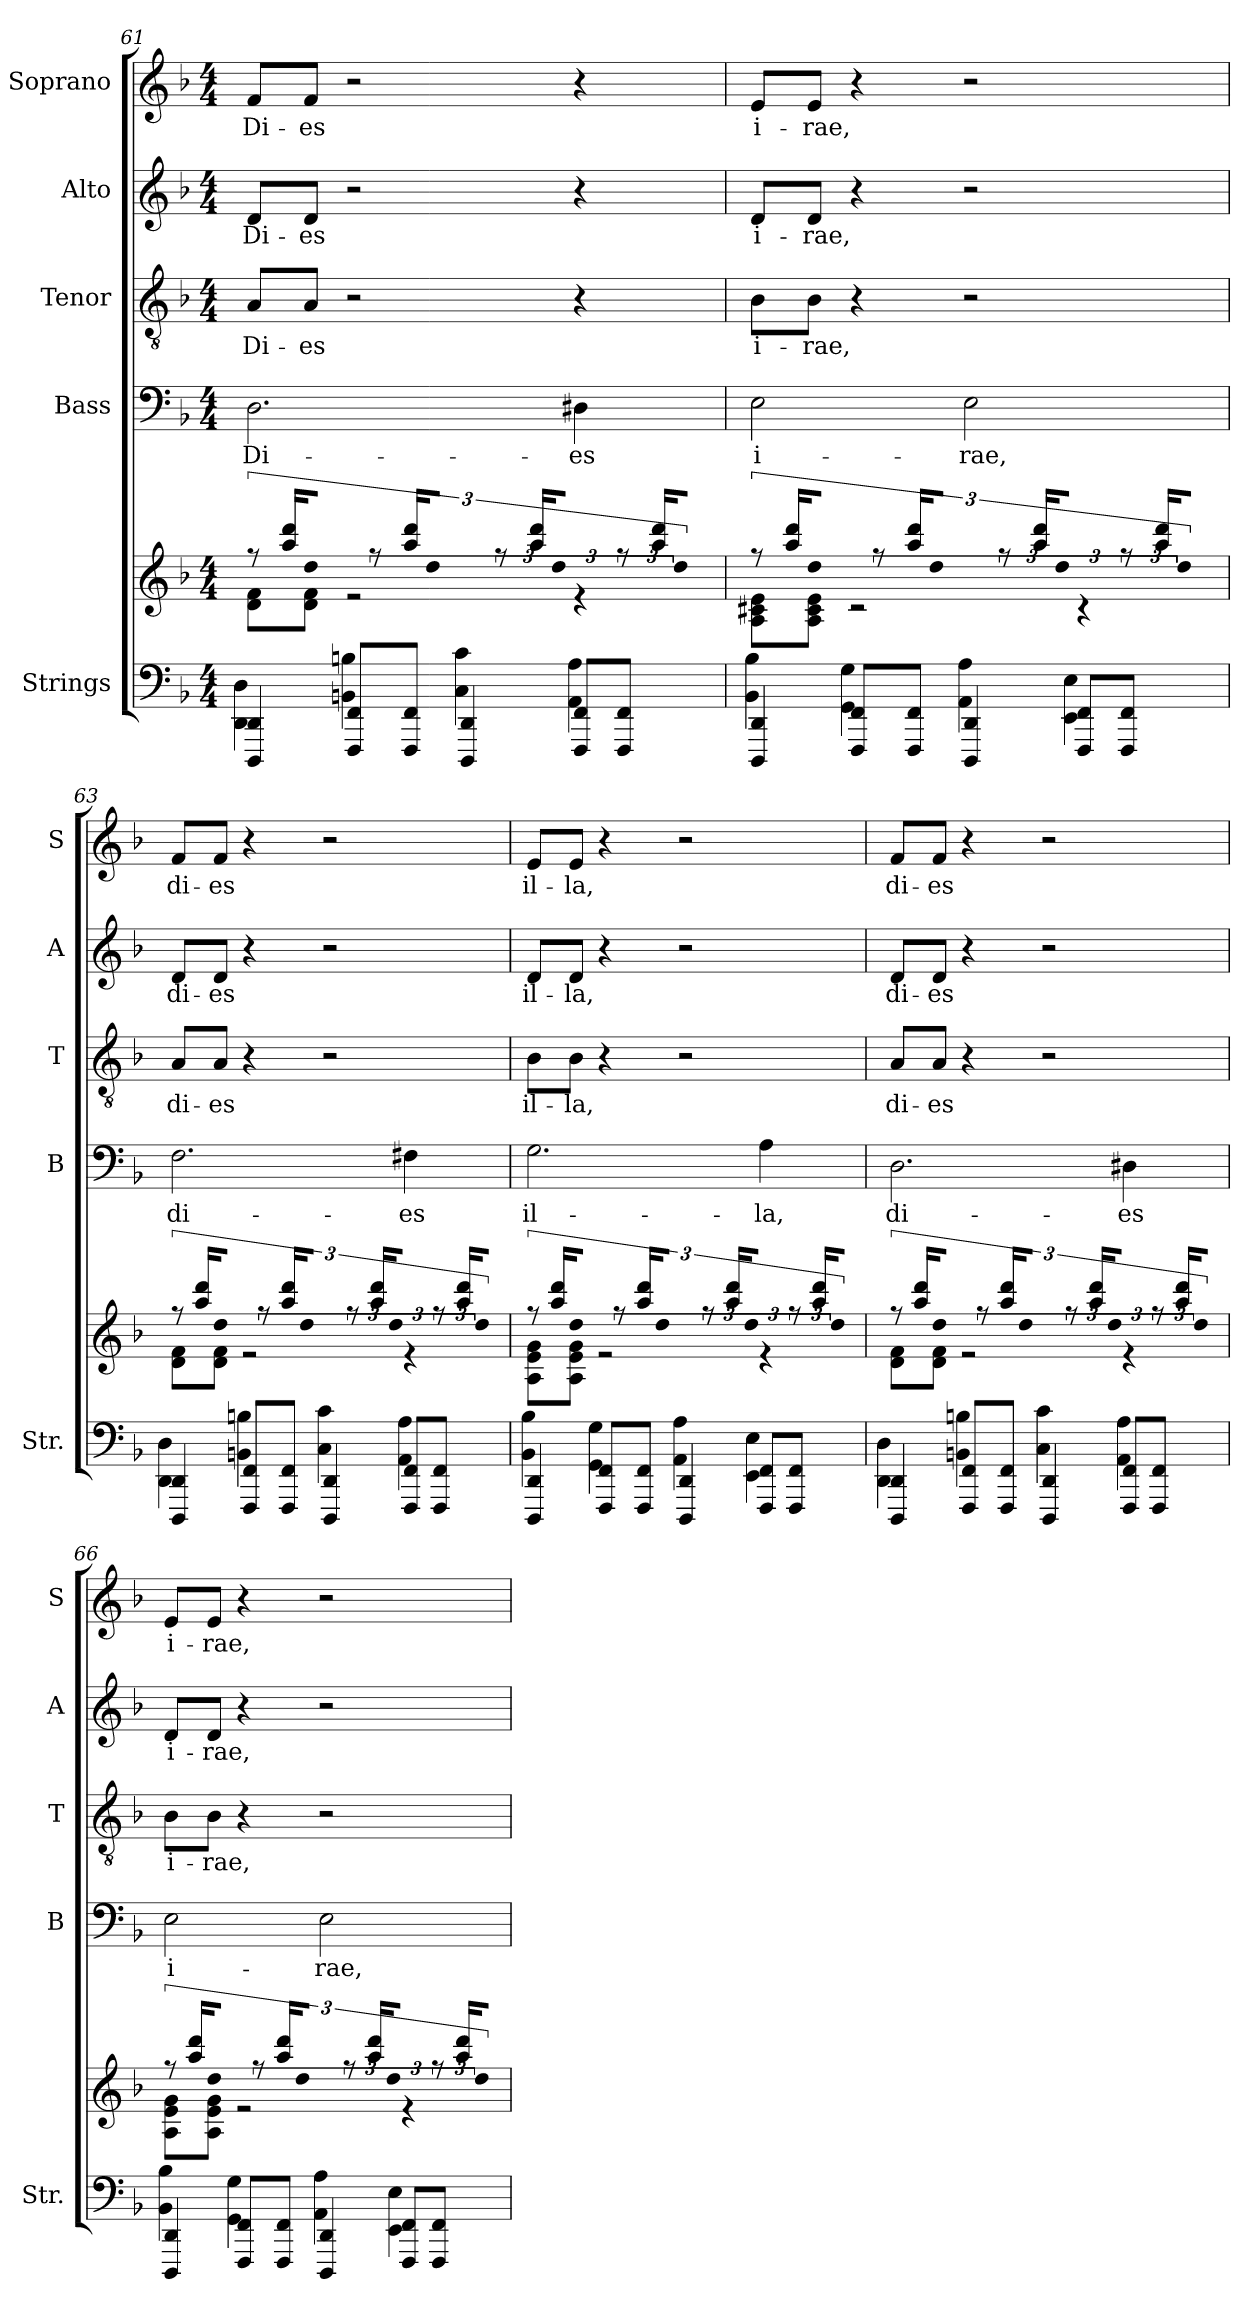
**kern	**kern	**kern	**text	**kern	**text	**kern	**text	**kern	**text
*part5	*part5	*part4	*part4	*part3	*part3	*part2	*part2	*part1	*part1
*staff6	*staff5	*staff4	*staff4	*staff3	*staff3	*staff2	*staff2	*staff1	*staff1
*I"Strings	*	*I"Bass	*	*I"Tenor	*	*I"Alto	*	*I"Soprano	*
*I'Str.	*	*I'B	*	*I'T	*	*I'A	*	*I'S	*
*clefF4	*clefG2	*clefF4	*	*clefGv2	*	*clefG2	*	*clefG2	*
*k[b-]	*k[b-]	*k[b-]	*	*k[b-]	*	*k[b-]	*	*k[b-]	*
*F:	*F:	*F:	*	*F:	*	*F:	*	*F:	*
*M4/4	*M4/4	*M4/4	*	*M4/4	*	*M4/4	*	*M4/4	*
=61	=61	=61	=61	=61	=61	=61	=61	=61	=61
*^	*^	*	*	*	*	*	*	*	*
!	!	!	!	!	!LO:LY:b	!	!LO:LY:b	!	!LO:LY:b	!	!LO:LY:b
4DDD/ 4DD/	4DD\ 4D\	12r	8d\ 8f\L	2.D\	Di-	8A/L	Di-	8d/L	Di-	8f/L	Di-
.	.	24aa/ 24ddd/KL	.	.	.	.	.	.	.	.	.
!	!	!	!	!	!	!	!LO:LY:b	!	!LO:LY:b	!	!LO:LY:b
.	.	8dd/J	8d\ 8f\J	.	.	8A/J	-es	8d/J	-es	8f/J	-es
8FFF/ 8FF/L	4BBn\ 4Bn\	12r	2r	.	.	2r	.	2r	.	2r	.
.	.	24aa/ 24ddd/KL	.	.	.	.	.	.	.	.	.
8FFF/ 8FF/J	.	8dd/J	.	.	.	.	.	.	.	.	.
4DDD/ 4DD/	4C\ 4c\	12r	.	.	.	.	.	.	.	.	.
.	.	24aa/ 24ddd/KL	.	.	.	.	.	.	.	.	.
.	.	8dd/J	.	.	.	.	.	.	.	.	.
!	!	!	!	!	!LO:LY:b	!	!	!	!	!	!
8FFF/ 8FF/L	4AA\ 4A\	12r	4r	4D#X\	-es	4r	.	4r	.	4r	.
.	.	24aa/ 24ddd/KL	.	.	.	.	.	.	.	.	.
8FFF/ 8FF/J	.	8dd/J	.	.	.	.	.	.	.	.	.
!!LO:LB:g=z
=62	=62	=62	=62	=62	=62	=62	=62	=62	=62	=62	=62
!	!	!	!	!	!LO:LY:b	!	!LO:LY:b	!	!LO:LY:b	!	!LO:LY:b
4DDD/ 4DD/	4BB-\ 4B-\	12r	8A\ 8c#X\ 8e\L	2E\	i-	8B-\L	i-	8d/L	i-	8e/L	i-
.	.	24aa/ 24ddd/KL	.	.	.	.	.	.	.	.	.
!	!	!	!	!	!	!	!LO:LY:b	!	!LO:LY:b	!	!LO:LY:b
.	.	8dd/J	8A\ 8c#\ 8e\J	.	.	8B-\J	-rae,	8d/J	-rae,	8e/J	-rae,
8FFF/ 8FF/L	4GG\ 4G\	12r	2r	.	.	4r	.	4r	.	4r	.
.	.	24aa/ 24ddd/KL	.	.	.	.	.	.	.	.	.
8FFF/ 8FF/J	.	8dd/J	.	.	.	.	.	.	.	.	.
!	!	!	!	!	!LO:LY:b	!	!	!	!	!	!
4DDD/ 4DD/	4AA\ 4A\	12r	.	2E\	-rae,	2r	.	2r	.	2r	.
.	.	24aa/ 24ddd/KL	.	.	.	.	.	.	.	.	.
.	.	8dd/J	.	.	.	.	.	.	.	.	.
8FFF/ 8FF/L	4EE\ 4E\	12r	4r	.	.	.	.	.	.	.	.
.	.	24aa/ 24ddd/KL	.	.	.	.	.	.	.	.	.
8FFF/ 8FF/J	.	8dd/J	.	.	.	.	.	.	.	.	.
=63	=63	=63	=63	=63	=63	=63	=63	=63	=63	=63	=63
!	!	!	!	!	!LO:LY:b	!	!LO:LY:b	!	!LO:LY:b	!	!LO:LY:b
4DDD/ 4DD/	4DD\ 4D\	12r	8d\ 8f\L	2.F\	di-	8A/L	di-	8d/L	di-	8f/L	di-
.	.	24aa/ 24ddd/KL	.	.	.	.	.	.	.	.	.
!	!	!	!	!	!	!	!LO:LY:b	!	!LO:LY:b	!	!LO:LY:b
.	.	8dd/J	8d\ 8f\J	.	.	8A/J	-es	8d/J	-es	8f/J	-es
8FFF/ 8FF/L	4BBn\ 4Bn\	12r	2r	.	.	4r	.	4r	.	4r	.
.	.	24aa/ 24ddd/KL	.	.	.	.	.	.	.	.	.
8FFF/ 8FF/J	.	8dd/J	.	.	.	.	.	.	.	.	.
4DDD/ 4DD/	4C\ 4c\	12r	.	.	.	2r	.	2r	.	2r	.
.	.	24aa/ 24ddd/KL	.	.	.	.	.	.	.	.	.
.	.	8dd/J	.	.	.	.	.	.	.	.	.
!	!	!	!	!	!LO:LY:b	!	!	!	!	!	!
8FFF/ 8FF/L	4AA\ 4A\	12r	4r	4F#X\	-es	.	.	.	.	.	.
.	.	24aa/ 24ddd/KL	.	.	.	.	.	.	.	.	.
8FFF/ 8FF/J	.	8dd/J	.	.	.	.	.	.	.	.	.
=64	=64	=64	=64	=64	=64	=64	=64	=64	=64	=64	=64
!	!	!	!	!	!LO:LY:b	!	!LO:LY:b	!	!LO:LY:b	!	!LO:LY:b
4DDD/ 4DD/	4BB-\ 4B-\	12r	8A\ 8e\ 8g\L	2.G\	il-	8B-\L	il-	8d/L	il-	8e/L	il-
.	.	24aa/ 24ddd/KL	.	.	.	.	.	.	.	.	.
!	!	!	!	!	!	!	!LO:LY:b	!	!LO:LY:b	!	!LO:LY:b
.	.	8dd/J	8A\ 8e\ 8g\J	.	.	8B-\J	-la,	8d/J	-la,	8e/J	-la,
8FFF/ 8FF/L	4GG\ 4G\	12r	2r	.	.	4r	.	4r	.	4r	.
.	.	24aa/ 24ddd/KL	.	.	.	.	.	.	.	.	.
8FFF/ 8FF/J	.	8dd/J	.	.	.	.	.	.	.	.	.
4DDD/ 4DD/	4AA\ 4A\	12r	.	.	.	2r	.	2r	.	2r	.
.	.	24aa/ 24ddd/KL	.	.	.	.	.	.	.	.	.
.	.	8dd/J	.	.	.	.	.	.	.	.	.
!	!	!	!	!	!LO:LY:b	!	!	!	!	!	!
8FFF/ 8FF/L	4EE\ 4E\	12r	4r	4A\	-la,	.	.	.	.	.	.
.	.	24aa/ 24ddd/KL	.	.	.	.	.	.	.	.	.
8FFF/ 8FF/J	.	8dd/J	.	.	.	.	.	.	.	.	.
!!LO:PB:g=z
=65	=65	=65	=65	=65	=65	=65	=65	=65	=65	=65	=65
!	!	!	!	!	!LO:LY:b	!	!LO:LY:b	!	!LO:LY:b	!	!LO:LY:b
4DDD/ 4DD/	4DD\ 4D\	12r	8d\ 8f\L	2.D\	di-	8A/L	di-	8d/L	di-	8f/L	di-
.	.	24aa/ 24ddd/KL	.	.	.	.	.	.	.	.	.
!	!	!	!	!	!	!	!LO:LY:b	!	!LO:LY:b	!	!LO:LY:b
.	.	8dd/J	8d\ 8f\J	.	.	8A/J	-es	8d/J	-es	8f/J	-es
8FFF/ 8FF/L	4BBn\ 4Bn\	12r	2r	.	.	4r	.	4r	.	4r	.
.	.	24aa/ 24ddd/KL	.	.	.	.	.	.	.	.	.
8FFF/ 8FF/J	.	8dd/J	.	.	.	.	.	.	.	.	.
4DDD/ 4DD/	4C\ 4c\	12r	.	.	.	2r	.	2r	.	2r	.
.	.	24aa/ 24ddd/KL	.	.	.	.	.	.	.	.	.
.	.	8dd/J	.	.	.	.	.	.	.	.	.
!	!	!	!	!	!LO:LY:b	!	!	!	!	!	!
8FFF/ 8FF/L	4AA\ 4A\	12r	4r	4D#X\	-es	.	.	.	.	.	.
.	.	24aa/ 24ddd/KL	.	.	.	.	.	.	.	.	.
8FFF/ 8FF/J	.	8dd/J	.	.	.	.	.	.	.	.	.
=66	=66	=66	=66	=66	=66	=66	=66	=66	=66	=66	=66
!	!	!	!	!	!LO:LY:b	!	!LO:LY:b	!	!LO:LY:b	!	!LO:LY:b
4DDD/ 4DD/	4BB-\ 4B-\	12r	8A\ 8e\ 8g\L	2E\	i-	8B-\L	i-	8d/L	i-	8e/L	i-
.	.	24aa/ 24ddd/KL	.	.	.	.	.	.	.	.	.
!	!	!	!	!	!	!	!LO:LY:b	!	!LO:LY:b	!	!LO:LY:b
.	.	8dd/J	8A\ 8e\ 8g\J	.	.	8B-\J	-rae,	8d/J	-rae,	8e/J	-rae,
8FFF/ 8FF/L	4GG\ 4G\	12r	2r	.	.	4r	.	4r	.	4r	.
.	.	24aa/ 24ddd/KL	.	.	.	.	.	.	.	.	.
8FFF/ 8FF/J	.	8dd/J	.	.	.	.	.	.	.	.	.
!	!	!	!	!	!LO:LY:b	!	!	!	!	!	!
4DDD/ 4DD/	4AA\ 4A\	12r	.	2E\	-rae,	2r	.	2r	.	2r	.
.	.	24aa/ 24ddd/KL	.	.	.	.	.	.	.	.	.
.	.	8dd/J	.	.	.	.	.	.	.	.	.
8FFF/ 8FF/L	4EE\ 4E\	12r	4r	.	.	.	.	.	.	.	.
.	.	24aa/ 24ddd/KL	.	.	.	.	.	.	.	.	.
8FFF/ 8FF/J	.	8dd/J	.	.	.	.	.	.	.	.	.
*v	*v	*	*	*	*	*	*	*	*	*	*
*	*v	*v	*	*	*	*	*	*	*	*
=	=	=	=	=	=	=	=	=	=
*-	*-	*-	*-	*-	*-	*-	*-	*-	*-
